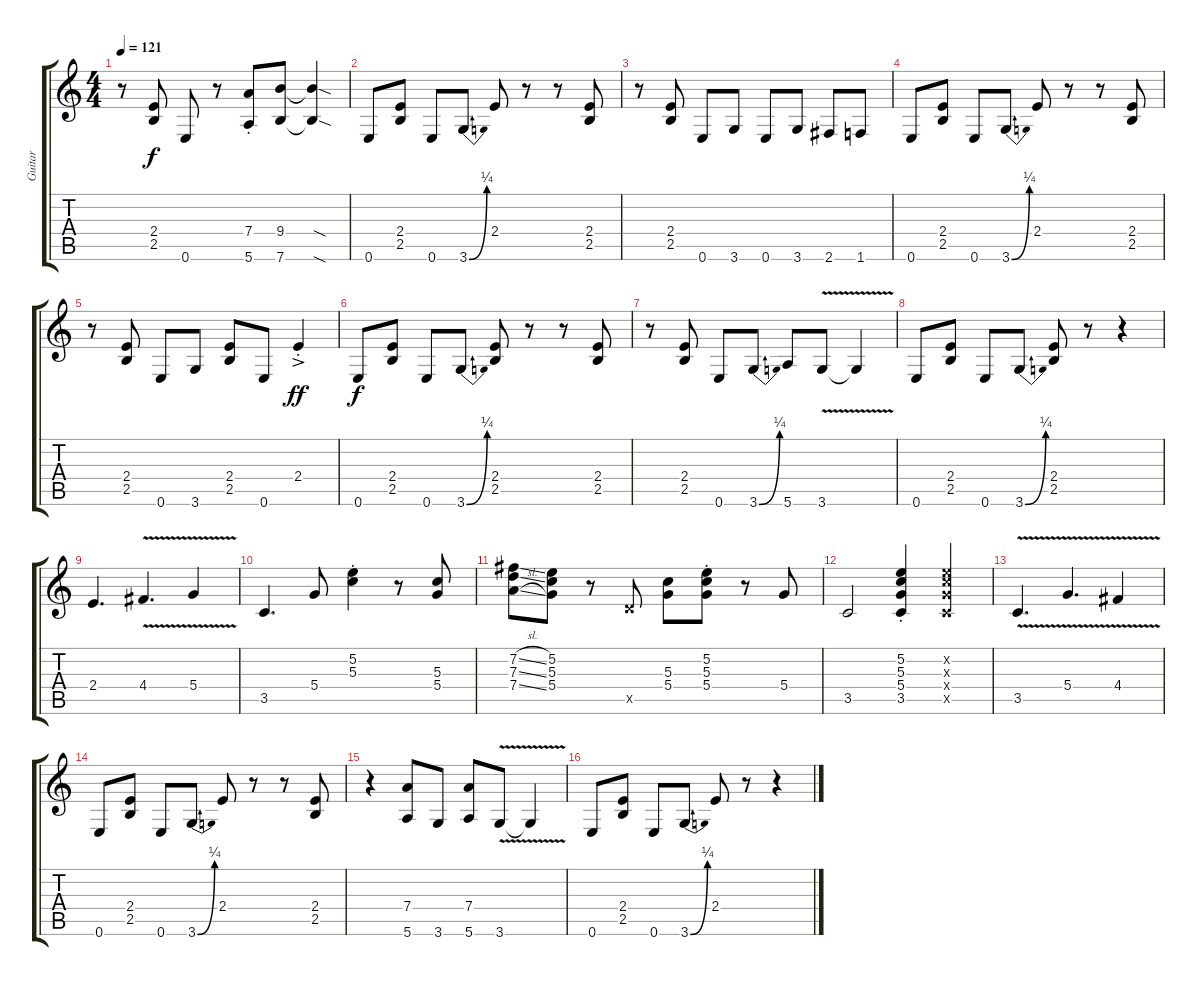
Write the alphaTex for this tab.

\track ("Guitar" "Guitar") {instrument overdrivenguitar}
\staff {score tabs}
\tuning (E4 B3 G3 D3 A2 E2) {hide}
\ts (4 4)
\tempo 121
\clef g2
\ks c
r.8{dy f} (2.4 2.5).8 0.6.8 r.8 (7.4{st} 5.6{st}).8 (9.4 7.6).8 (9.4{sod t} 7.6{sod t}).4 |
0.6.8 (2.4 2.5).8 0.6.8 3.6{be (bend 0 0 60 1)}.8 2.4.8 r.8 r.8 (2.4 2.5).8 |
r.8 (2.4 2.5).8 0.6.8 3.6.8 0.6.8 3.6.8 2.6.8 1.6.8 |
0.6.8 (2.4 2.5).8 0.6.8 3.6{be (bend 0 0 60 1)}.8 2.4.8 r.8 r.8 (2.4 2.5).8 |
r.8 (2.4 2.5).8 0.6.8 3.6.8 (2.4 2.5).8 0.6.8 2.4{ac st}.4{dy ff} |
0.6.8{dy f} (2.4 2.5).8 0.6.8 3.6{be (bend 0 0 60 1)}.8 (2.4 2.5).8 r.8 r.8 (2.4 2.5).8 |
r.8 (2.4 2.5).8 0.6.8 3.6{be (bend 0 0 60 1)}.8 5.6.8 3.6{v}.8 3.6{t}.4 |
0.6.8 (2.4 2.5).8 0.6.8 3.6{be (bend 0 0 60 1)}.8 (2.4 2.5).8 r.8 r.4 |
2.4.4{d} 4.4{v}.4{d} 5.4{v}.4 |
3.5.4{d} 5.4.8 (5.2{st} 5.3{st}).4 r.8 (5.3 5.4).8 |
(7.2{sl} 7.3{sl} 7.4{sl}).8 (5.2 5.3 5.4).8 r.8 5.5{x}.8 (5.3 5.4).8 (5.2{st} 5.3{st} 5.4{st}).8 r.8 5.4.8 |
3.5.2 (5.2{st} 5.3{st} 5.4{st} 3.5{st}).4 (5.2{x} 5.3{x} 5.4{x} 3.5{x}).4 |
3.5{v}.4{d} 5.4{v}.4{d} 4.4{v}.4 |
0.6.8 (2.4 2.5).8 0.6.8 3.6{be (bend 0 0 60 1)}.8 2.4.8 r.8 r.8 (2.4 2.5).8 |
r.4 (7.4 5.6).8 3.6.8 (7.4 5.6).8 3.6{v}.8 3.6{t}.4 |
0.6.8 (2.4 2.5).8 0.6.8 3.6{be (bend 0 0 60 1)}.8 2.4.8 r.8 r.4
